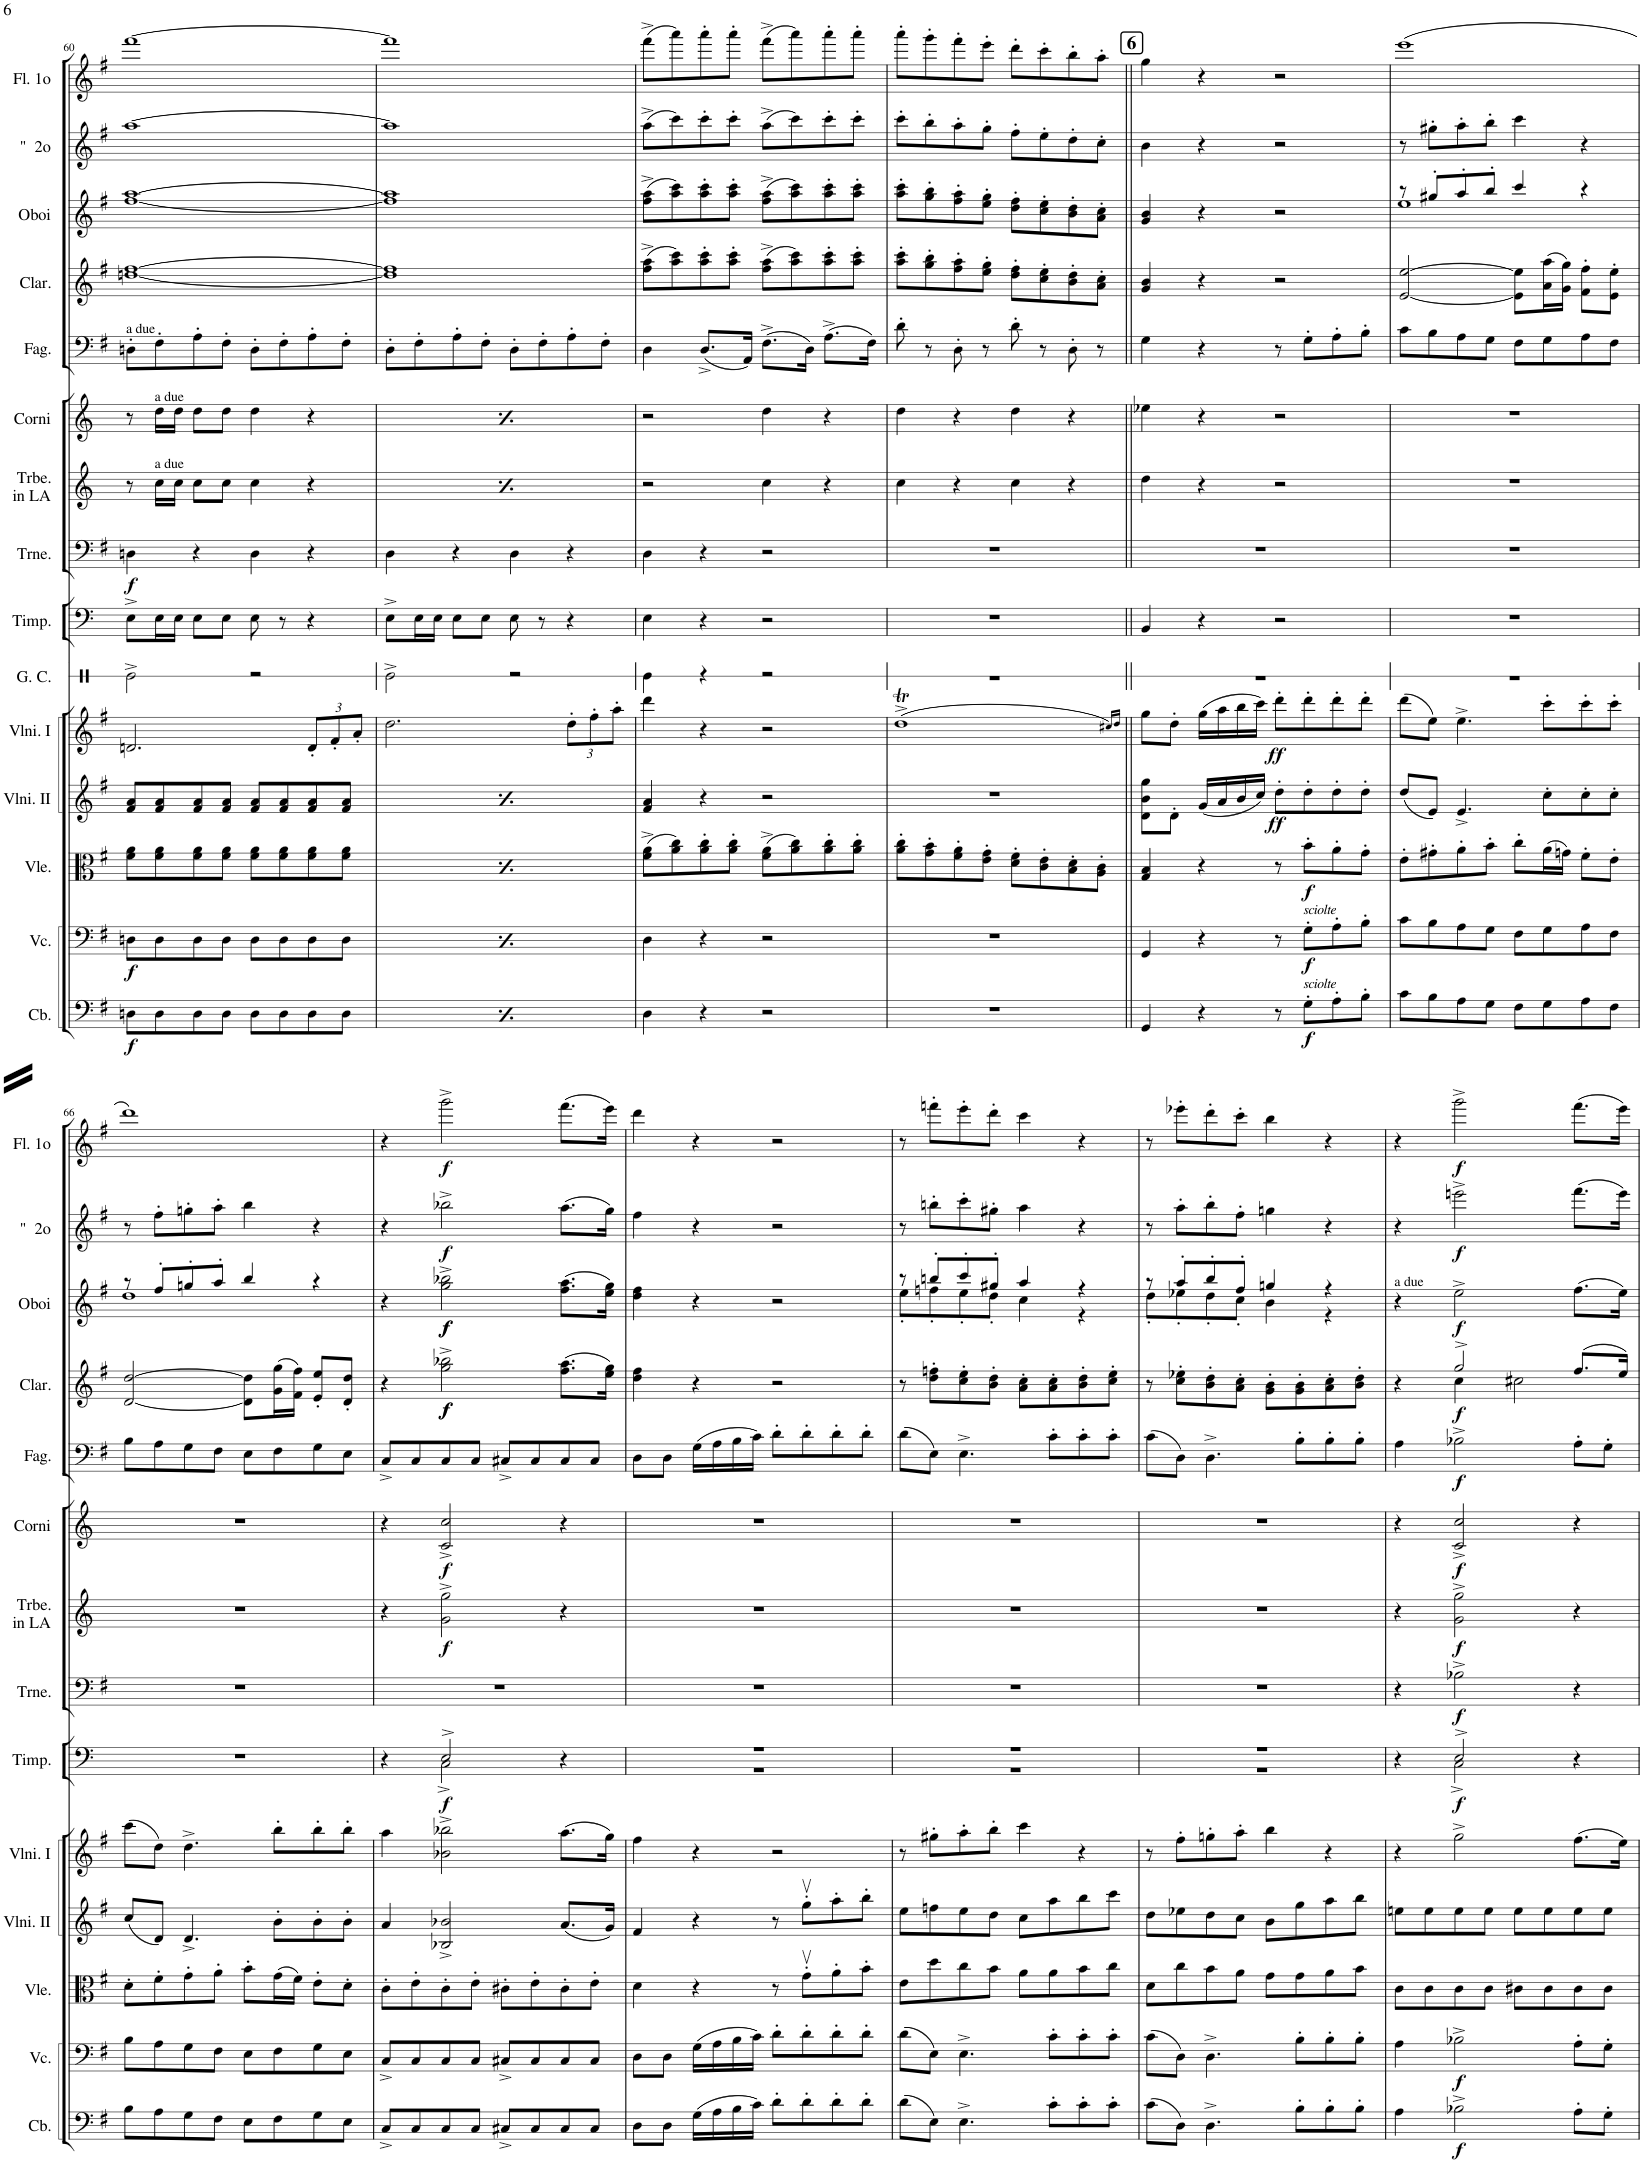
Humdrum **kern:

**kern	**dynam	**kern	**dynam	**kern	**dynam	**kern	**dynam	**kern	**dynam	**kern	**dynam	**kern	**dynam	**kern	**dynam	**kern	**dynam	**kern	**dynam	**kern	**dynam	**kern	**dynam	**kern	**dynam	**kern	**dynam
*part14	*part14	*part13	*part13	*part12	*part12	*part11	*part11	*part10	*part10	*part9	*part9	*part8	*part8	*part7	*part7	*part6	*part6	*part5	*part5	*part4	*part4	*part3	*part3	*part2	*part2	*part1	*part1
*staff14	*staff14	*staff13	*staff13	*staff12	*staff12	*staff11	*staff11	*staff10	*staff10	*staff9	*staff9	*staff8	*staff8	*staff7	*staff7	*staff6	*staff6	*staff5	*staff5	*staff4	*staff4	*staff3	*staff3	*staff2	*staff2	*staff1	*staff1
*I"CONTRABASSI	*	*I"VIOLONCELLI	*	*I"VIOLE	*	*I"VIOLINI 2	*	*I"VIOLINI 1	*	*I"TIMPANI in MI ♮	*	*I"TROMBONE	*	*I"TROMBE in LA	*	*I"CORNO 1o e 2o in MI ♮	*	*I"FAGOTTI	*	*I"CLARINETTI in DO	*	*I"OBOI	*	*I"&quot;          2o	*	*I"FLAUTO 1o	*
*I'Cb.	*	*I'Vc.	*	*I'Vle.	*	*	*	*	*	*I'Timp.	*	*I'Trne.	*	*I'Trbe. in LA	*	*I'Corni	*	*I'Fag.	*	*I'Clar.	*	*I'Oboi	*	*I'&quot;  2o	*	*I'Fl. 1o	*
!!LO:PB:g=z
*clefF4	*	*clefF4	*	*clefC3	*	*clefG2	*	*clefG2	*	*clefF4	*	*clefF4	*	*clefG2	*	*clefG2	*	*clefF4	*	*clefG2	*	*clefG2	*	*clefG2	*	*clefG2	*
*Trd7c12	*	*	*	*	*	*	*	*	*	*	*	*	*	*Trd2c3	*	*Trd5c8	*	*	*	*Trd1c2	*	*	*	*	*	*	*
*k[f#]	*	*k[f#]	*	*k[f#]	*	*k[f#]	*	*k[f#]	*	*k[]	*	*k[f#]	*	*k[]	*	*k[]	*	*k[f#]	*	*k[f#]	*	*k[f#]	*	*k[f#]	*	*k[f#]	*
*M4/4	*	*M4/4	*	*M4/4	*	*M4/4	*	*M4/4	*	*M4/4	*	*M4/4	*	*M4/4	*	*M4/4	*	*M4/4	*	*M4/4	*	*M4/4	*	*M4/4	*	*M4/4	*
*met(c)	*	*met(c)	*	*met(c)	*	*met(c)	*	*met(c)	*	*met(c)	*	*met(c)	*	*met(c)	*	*met(c)	*	*met(c)	*	*met(c)	*	*met(c)	*	*met(c)	*	*met(c)	*
=60	=60	=60	=60	=60	=60	=60	=60	=60	=60	=60	=60	=60	=60	=60	=60	=60	=60	=60	=60	=60	=60	=60	=60	=60	=60	=60	=60
!	!	!	!	!	!	!	!	!	!	!	!	!	!	!	!	!	!	!LO:TX:a:t=a due	!	!	!	!	!	!	!	!	!
!	!LO:DY:b	!	!LO:DY:b	!	!	!	!	!	!	!	!	!	!LO:DY:b	!	!	!	!	!	!	!	!	!	!	!	!	!	!
8Dn\L	f	8Dn\L	f	8f#\ 8a\L	.	8f#/ 8a/L	.	2.dn/	.	8E^\L	.	4Dn\	f	8r	.	8r	.	8Dn'\L	.	[1ddn [1ff#	.	[1ff# [1aa	.	[1aa	.	[1fff#	.
!	!	!	!	!	!	!	!	!	!	!	!	!	!	!	!	!LO:TX:a:t=a due	!	!	!	!	!	!	!	!	!	!	!
!	!	!	!	!	!	!	!	!	!	!	!	!	!	!LO:TX:a:t=a due	!	!	!	!	!	!	!	!	!	!	!	!	!
8D\	.	8D\	.	8f#\ 8a\	.	8f#/ 8a/	.	.	.	16E\L	.	.	.	16cc\LL	.	16dd\LL	.	8F#'\	.	.	.	.	.	.	.	.	.
.	.	.	.	.	.	.	.	.	.	16E\JJ	.	.	.	16cc\JJ	.	16dd\JJ	.	.	.	.	.	.	.	.	.	.	.
8D\	.	8D\	.	8f#\ 8a\	.	8f#/ 8a/	.	.	.	8E\L	.	4r	.	8cc\L	.	8dd\L	.	8A'\	.	.	.	.	.	.	.	.	.
8D\J	.	8D\J	.	8f#\ 8a\J	.	8f#/ 8a/J	.	.	.	8E\J	.	.	.	8cc\J	.	8dd\J	.	8F#'\J	.	.	.	.	.	.	.	.	.
8D\L	.	8D\L	.	8f#\ 8a\L	.	8f#/ 8a/L	.	.	.	8E\	.	4D\	.	4cc\	.	4dd\	.	8D'\L	.	.	.	.	.	.	.	.	.
8D\	.	8D\	.	8f#\ 8a\	.	8f#/ 8a/	.	.	.	8r	.	.	.	.	.	.	.	8F#'\	.	.	.	.	.	.	.	.	.
*	*	*	*	*	*	*	*	*Xbrackettup	*	*	*	*	*	*	*	*	*	*	*	*	*	*	*	*	*	*	*
8D\	.	8D\	.	8f#\ 8a\	.	8f#/ 8a/	.	12d'/L	.	4r	.	4r	.	4r	.	4r	.	8A'\	.	.	.	.	.	.	.	.	.
.	.	.	.	.	.	.	.	12f#'/	.	.	.	.	.	.	.	.	.	.	.	.	.	.	.	.	.	.	.
8D\J	.	8D\J	.	8f#\ 8a\J	.	8f#/ 8a/J	.	.	.	.	.	.	.	.	.	.	.	8F#'\J	.	.	.	.	.	.	.	.	.
.	.	.	.	.	.	.	.	12a'/J	.	.	.	.	.	.	.	.	.	.	.	.	.	.	.	.	.	.	.
=61	=61	=61	=61	=61	=61	=61	=61	=61	=61	=61	=61	=61	=61	=61	=61	=61	=61	=61	=61	=61	=61	=61	=61	=61	=61	=61	=61
!	!LO:DY:b	!	!LO:DY:b	!	!	!	!	!	!	!	!	!	!	!	!	!	!	!	!	!	!	!	!	!	!	!	!
8Dn\L	f	8Dn\L	f	8f#\ 8a\L	.	8f#/ 8a/L	.	2.dd\	.	8E^\L	.	4D\	.	8r	.	8r	.	8D'\L	.	1dd] 1ff#]	.	1ff#] 1aa]	.	1aa]	.	1fff#]	.
!	!	!	!	!	!	!	!	!	!	!	!	!	!	!	!	!LO:TX:a:t=a due	!	!	!	!	!	!	!	!	!	!	!
!	!	!	!	!	!	!	!	!	!	!	!	!	!	!LO:TX:a:t=a due	!	!	!	!	!	!	!	!	!	!	!	!	!
8D\	.	8D\	.	8f#\ 8a\	.	8f#/ 8a/	.	.	.	16E\L	.	.	.	16cc\LL	.	16dd\LL	.	8F#'\	.	.	.	.	.	.	.	.	.
.	.	.	.	.	.	.	.	.	.	16E\JJ	.	.	.	16cc\JJ	.	16dd\JJ	.	.	.	.	.	.	.	.	.	.	.
8D\	.	8D\	.	8f#\ 8a\	.	8f#/ 8a/	.	.	.	8E\L	.	4r	.	8cc\L	.	8dd\L	.	8A'\	.	.	.	.	.	.	.	.	.
8D\J	.	8D\J	.	8f#\ 8a\J	.	8f#/ 8a/J	.	.	.	8E\J	.	.	.	8cc\J	.	8dd\J	.	8F#'\J	.	.	.	.	.	.	.	.	.
8D\L	.	8D\L	.	8f#\ 8a\L	.	8f#/ 8a/L	.	.	.	8E\	.	4D\	.	4cc\	.	4dd\	.	8D'\L	.	.	.	.	.	.	.	.	.
8D\	.	8D\	.	8f#\ 8a\	.	8f#/ 8a/	.	.	.	8r	.	.	.	.	.	.	.	8F#'\	.	.	.	.	.	.	.	.	.
8D\	.	8D\	.	8f#\ 8a\	.	8f#/ 8a/	.	12dd'\L	.	4r	.	4r	.	4r	.	4r	.	8A'\	.	.	.	.	.	.	.	.	.
.	.	.	.	.	.	.	.	12ff#'\	.	.	.	.	.	.	.	.	.	.	.	.	.	.	.	.	.	.	.
8D\J	.	8D\J	.	8f#\ 8a\J	.	8f#/ 8a/J	.	.	.	.	.	.	.	.	.	.	.	8F#'\J	.	.	.	.	.	.	.	.	.
.	.	.	.	.	.	.	.	12aa'\J	.	.	.	.	.	.	.	.	.	.	.	.	.	.	.	.	.	.	.
=62	=62	=62	=62	=62	=62	=62	=62	=62	=62	=62	=62	=62	=62	=62	=62	=62	=62	=62	=62	=62	=62	=62	=62	=62	=62	=62	=62
4D\	.	4D\	.	(8f#\^ 8a\^L	.	4f#/ 4a/	.	4ddd\	.	4E\	.	4D\	.	2r	.	2r	.	4D\	.	(8ff#\^ 8aa\^L	.	(8ff#\^ 8aa\^L	.	(8aa^\L	.	(8fff#^\L	.
.	.	.	.	8a\ 8cc\)	.	.	.	.	.	.	.	.	.	.	.	.	.	.	.	8aa\ 8ccc\)	.	8aa\ 8ccc\)	.	8ccc\)	.	8aaa\)	.
4r	.	4r	.	8a\' 8cc\'	.	4r	.	4r	.	4r	.	4r	.	.	.	.	.	(8.D^/L	.	8aa\' 8ccc\'	.	8aa\' 8ccc\'	.	8ccc'\	.	8aaa'\	.
.	.	.	.	8a\' 8cc\'J	.	.	.	.	.	.	.	.	.	.	.	.	.	.	.	8aa\' 8ccc\'J	.	8aa\' 8ccc\'J	.	8ccc'\J	.	8aaa'\J	.
.	.	.	.	.	.	.	.	.	.	.	.	.	.	.	.	.	.	16AA/Jk)	.	.	.	.	.	.	.	.	.
2r	.	2r	.	(8f#\^ 8a\^L	.	2r	.	2r	.	2r	.	2r	.	4cc\	.	4dd\	.	(8.F#^\L	.	(8ff#\^ 8aa\^L	.	(8ff#\^ 8aa\^L	.	(8aa^\L	.	(8fff#^\L	.
.	.	.	.	8a\ 8cc\)	.	.	.	.	.	.	.	.	.	.	.	.	.	.	.	8aa\ 8ccc\)	.	8aa\ 8ccc\)	.	8ccc\)	.	8aaa\)	.
.	.	.	.	.	.	.	.	.	.	.	.	.	.	.	.	.	.	16D\Jk)	.	.	.	.	.	.	.	.	.
.	.	.	.	8a\' 8cc\'	.	.	.	.	.	.	.	.	.	4r	.	4r	.	(8.A^\L	.	8aa\' 8ccc\'	.	8aa\' 8ccc\'	.	8ccc'\	.	8aaa'\	.
.	.	.	.	8a\' 8cc\'J	.	.	.	.	.	.	.	.	.	.	.	.	.	.	.	8aa\' 8ccc\'J	.	8aa\' 8ccc\'J	.	8ccc'\J	.	8aaa'\J	.
.	.	.	.	.	.	.	.	.	.	.	.	.	.	.	.	.	.	16F#\Jk)	.	.	.	.	.	.	.	.	.
=63	=63	=63	=63	=63	=63	=63	=63	=63	=63	=63	=63	=63	=63	=63	=63	=63	=63	=63	=63	=63	=63	=63	=63	=63	=63	=63	=63
1r	.	1r	.	8a\' 8cc\'L	.	1r	.	(1ddT^	.	1r	.	1r	.	4cc\	.	4dd\	.	8d'\	.	8aa\' 8ccc\'L	.	8aa\' 8ccc\'L	.	8ccc'\L	.	8aaa'\L	.
.	.	.	.	8g\' 8b\'	.	.	.	.	.	.	.	.	.	.	.	.	.	8r	.	8gg\' 8bb\'	.	8gg\' 8bb\'	.	8bb'\	.	8ggg'\	.
.	.	.	.	8f#\' 8a\'	.	.	.	.	.	.	.	.	.	4r	.	4r	.	8D'\	.	8ff#\' 8aa\'	.	8ff#\' 8aa\'	.	8aa'\	.	8fff#'\	.
.	.	.	.	8e\' 8g\'J	.	.	.	.	.	.	.	.	.	.	.	.	.	8r	.	8ee\' 8gg\'J	.	8ee\' 8gg\'J	.	8gg'\J	.	8eee'\J	.
.	.	.	.	8d\' 8f#\'L	.	.	.	.	.	.	.	.	.	4cc\	.	4dd\	.	8d'\	.	8dd\' 8ff#\'L	.	8dd\' 8ff#\'L	.	8ff#'\L	.	8ddd'\L	.
.	.	.	.	8c\' 8e\'	.	.	.	.	.	.	.	.	.	.	.	.	.	8r	.	8cc\' 8ee\'	.	8cc\' 8ee\'	.	8ee'\	.	8ccc'\	.
.	.	.	.	8B\' 8d\'	.	.	.	.	.	.	.	.	.	4r	.	4r	.	8D'\	.	8b\' 8dd\'	.	8b\' 8dd\'	.	8dd'\	.	8bb'\	.
.	.	.	.	8A\' 8c\'J	.	.	.	.	.	.	.	.	.	.	.	.	.	8r	.	8a\' 8cc\'J	.	8a\' 8cc\'J	.	8cc'\J	.	8aa'\J	.
.	.	.	.	.	.	.	.	16qcc#X/LL)	.	.	.	.	.	.	.	.	.	.	.	.	.	.	.	.	.	.	.
.	.	.	.	.	.	.	.	16qdd/JJ	.	.	.	.	.	.	.	.	.	.	.	.	.	.	.	.	.	.	.
!!LO:REH:place=s1:a:B:cj:fs=14:t=6
=64||	=64||	=64||	=64||	=64||	=64||	=64||	=64||	=64||	=64||	=64||	=64||	=64||	=64||	=64||	=64||	=64||	=64||	=64||	=64||	=64||	=64||	=64||	=64||	=64||	=64||	=64||	=64||
4GG/	.	4GG/	.	4G/ 4B/	.	8d\ 8b\ 8gg\L	.	8gg\L	.	4BB/	.	1r	.	4dd\	.	4ee-X\	.	4G\	.	4g/ 4b/	.	4g/ 4b/	.	4b\	.	4gg\	.
.	.	.	.	.	.	8d'\J	.	8dd'\J	.	.	.	.	.	.	.	.	.	.	.	.	.	.	.	.	.	.	.
4r	.	4r	.	4r	.	(16g/LL	.	(16gg\LL	.	4r	.	.	.	4r	.	4r	.	4r	.	4r	.	4r	.	4r	.	4r	.
.	.	.	.	.	.	16a/	.	16aa\	.	.	.	.	.	.	.	.	.	.	.	.	.	.	.	.	.	.	.
.	.	.	.	.	.	16b/	.	16bb\	.	.	.	.	.	.	.	.	.	.	.	.	.	.	.	.	.	.	.
.	.	.	.	.	.	16cc/JJ)	.	16ccc\JJ)	.	.	.	.	.	.	.	.	.	.	.	.	.	.	.	.	.	.	.
!	!	!	!	!	!	!	!LO:DY:b	!	!LO:DY:b	!	!	!	!	!	!	!	!	!	!	!	!	!	!	!	!	!	!
8r	.	8r	.	8r	.	8dd'\L	ff	8ddd'\L	ff	2r	.	.	.	2r	.	2r	.	8r	.	2r	.	2r	.	2r	.	2r	.
!	!	!LO:TX:a:i:t=sciolte	!	!	!	!	!	!	!	!	!	!	!	!	!	!	!	!	!	!	!	!	!	!	!	!	!
!LO:TX:a:i:t=sciolte	!	!	!	!	!	!	!	!	!	!	!	!	!	!	!	!	!	!	!	!	!	!	!	!	!	!	!
!	!LO:DY:b	!	!LO:DY:b	!	!LO:DY:b	!	!	!	!	!	!	!	!	!	!	!	!	!	!	!	!	!	!	!	!	!	!
8G'\L	f	8G'\L	f	8b'\L	f	8dd'\	.	8ddd'\	.	.	.	.	.	.	.	.	.	8G'\L	.	.	.	.	.	.	.	.	.
8A'\	.	8A'\	.	8a'\	.	8dd'\	.	8ddd'\	.	.	.	.	.	.	.	.	.	8A'\	.	.	.	.	.	.	.	.	.
8B'\J	.	8B'\J	.	8g'\J	.	8dd'\J	.	8ddd'\J	.	.	.	.	.	.	.	.	.	8B'\J	.	.	.	.	.	.	.	.	.
=65	=65	=65	=65	=65	=65	=65	=65	=65	=65	=65	=65	=65	=65	=65	=65	=65	=65	=65	=65	=65	=65	=65	=65	=65	=65	=65	=65
*	*	*	*	*	*	*	*	*	*	*	*	*	*	*	*	*	*	*	*	*	*	*^	*	*	*	*	*
8c\L	.	8c\L	.	8e'\L	.	(8dd/L	.	(8ddd\L	.	1r	.	1r	.	1r	.	1r	.	8c\L	.	[2e/ [2ee/	.	8r	1ee	.	8r	.	(1eee	.
8B\	.	8B\	.	8g#X'\	.	8e/J)	.	8ee\J)	.	.	.	.	.	.	.	.	.	8B\	.	.	.	8gg#X'/L	.	.	8gg#X'\L	.	.	.
8A\	.	8A\	.	8a'\	.	4.e^/	.	4.ee^\	.	.	.	.	.	.	.	.	.	8A\	.	.	.	8aa'/	.	.	8aa'\	.	.	.
8G\J	.	8G\J	.	8b'\J	.	.	.	.	.	.	.	.	.	.	.	.	.	8G\J	.	.	.	8bb'/J	.	.	8bb'\J	.	.	.
8F#\L	.	8F#\L	.	8cc'\L	.	.	.	.	.	.	.	.	.	.	.	.	.	8F#\L	.	8e\] 8ee\]L	.	4ccc/	.	.	4ccc\	.	.	.
8G\	.	8G\	.	(16a\L	.	8cc'\L	.	8ccc'\L	.	.	.	.	.	.	.	.	.	8G\	.	(16a\ 16aa\L	.	.	.	.	.	.	.	.
.	.	.	.	16gn\JJ)	.	.	.	.	.	.	.	.	.	.	.	.	.	.	.	16g\ 16gg\JJ)	.	.	.	.	.	.	.	.
8A\	.	8A\	.	8f#'\L	.	8cc'\	.	8ccc'\	.	.	.	.	.	.	.	.	.	8A\	.	8f#\' 8ff#\'L	.	4r	.	.	4r	.	.	.
8F#\J	.	8F#\J	.	8e'\J	.	8cc'\J	.	8ccc'\J	.	.	.	.	.	.	.	.	.	8F#\J	.	8e\' 8ee\'J	.	.	.	.	.	.	.	.
!!LO:LB:g=z
=66	=66	=66	=66	=66	=66	=66	=66	=66	=66	=66	=66	=66	=66	=66	=66	=66	=66	=66	=66	=66	=66	=66	=66	=66	=66	=66	=66	=66
8B\L	.	8B\L	.	8d'\L	.	(8cc/L	.	(8ccc\L	.	1r	.	1r	.	1r	.	1r	.	8B\L	.	[2d/ [2dd/	.	8r	1dd	.	8r	.	1ddd)	.
8A\	.	8A\	.	8f#'\	.	8d/J)	.	8dd\J)	.	.	.	.	.	.	.	.	.	8A\	.	.	.	8ff#'/L	.	.	8ff#'\L	.	.	.
8G\	.	8G\	.	8g'\	.	4.d^/	.	4.dd^\	.	.	.	.	.	.	.	.	.	8G\	.	.	.	8ggn'/	.	.	8ggn'\	.	.	.
8F#\J	.	8F#\J	.	8a'\J	.	.	.	.	.	.	.	.	.	.	.	.	.	8F#\J	.	.	.	8aa'/J	.	.	8aa'\J	.	.	.
8E\L	.	8E\L	.	8b'\L	.	.	.	.	.	.	.	.	.	.	.	.	.	8E\L	.	8d\] 8dd\]L	.	4bb/	.	.	4bb\	.	.	.
8F#\	.	8F#\	.	(16g\L	.	8b'\L	.	8bb'\L	.	.	.	.	.	.	.	.	.	8F#\	.	(16g\ 16gg\L	.	.	.	.	.	.	.	.
.	.	.	.	16f#\JJ)	.	.	.	.	.	.	.	.	.	.	.	.	.	.	.	16f#\ 16ff#\JJ)	.	.	.	.	.	.	.	.
8G\	.	8G\	.	8e'\L	.	8b'\	.	8bb'\	.	.	.	.	.	.	.	.	.	8G\	.	8e/' 8ee/'L	.	4r	.	.	4r	.	.	.
8E\J	.	8E\J	.	8d'\J	.	8b'\J	.	8bb'\J	.	.	.	.	.	.	.	.	.	8E\J	.	8d/' 8dd/'J	.	.	.	.	.	.	.	.
*	*	*	*	*	*	*	*	*	*	*	*	*	*	*	*	*	*	*	*	*	*	*v	*v	*	*	*	*	*
=67	=67	=67	=67	=67	=67	=67	=67	=67	=67	=67	=67	=67	=67	=67	=67	=67	=67	=67	=67	=67	=67	=67	=67	=67	=67	=67	=67
*	*	*	*	*	*	*	*	*	*	*^	*	*	*	*	*	*	*	*	*	*	*	*	*	*	*	*	*
8C^/L	.	8C^/L	.	8c'\L	.	4a/	.	4aa\	.	4r	4ryy	.	1r	.	4r	.	4r	.	8C^/L	.	4r	.	4r	.	4r	.	4r	.
8C/	.	8C/	.	8e'\	.	.	.	.	.	.	.	.	.	.	.	.	.	.	8C/	.	.	.	.	.	.	.	.	.
!	!	!	!	!	!	!	!	!	!	!	!	!LO:DY:b	!	!	!	!LO:DY:b	!	!LO:DY:b	!	!	!	!LO:DY:b	!	!	!	!	!	!
!	!	!	!	!	!	!	!	!	!	!	!	!	!	!	!	!	!	!	!	!	!	!LO:DY:n=1:b	!	!LO:DY:b	!	!	!	!
!	!	!	!	!	!	!	!	!	!	!	!	!	!	!	!	!	!	!	!	!	!	!	!	!LO:DY:n=1:b	!	!LO:DY:b	!	!LO:DY:b
8C/	.	8C/	.	8c'\	.	2B-X/^ 2b-X/^	.	2b-X\^ 2bb-X\^	.	2E^/	2C^\	f	.	.	2g\^ 2gg\^	f	2c/^ 2cc/^	f	8C/	.	2gg\^ 2bb-X\^	f f	2gg\^ 2bb-X\^	f f	2bb-X^\	f	2ggg^\	f
8C/J	.	8C/J	.	8e'\J	.	.	.	.	.	.	.	.	.	.	.	.	.	.	8C/J	.	.	.	.	.	.	.	.	.
8C#X^/L	.	8C#X^/L	.	8c#X'\L	.	.	.	.	.	.	.	.	.	.	.	.	.	.	8C#X^/L	.	.	.	.	.	.	.	.	.
8C#/	.	8C#/	.	8e'\	.	.	.	.	.	.	.	.	.	.	.	.	.	.	8C#/	.	.	.	.	.	.	.	.	.
8C#/	.	8C#/	.	8c#'\	.	(8.a/L	.	(8.aa\L	.	4r	4ryy	.	.	.	4r	.	4r	.	8C#/	.	(8.ff#\ 8.aa\L	.	(8.ff#\ 8.aa\L	.	(8.aa\L	.	(8.fff#\L	.
8C#/J	.	8C#/J	.	8e'\J	.	.	.	.	.	.	.	.	.	.	.	.	.	.	8C#/J	.	.	.	.	.	.	.	.	.
.	.	.	.	.	.	16g/Jk)	.	16gg\Jk)	.	.	.	.	.	.	.	.	.	.	.	.	16ee\ 16gg\Jk)	.	16ee\ 16gg\Jk)	.	16gg\Jk)	.	16eee\Jk)	.
=68	=68	=68	=68	=68	=68	=68	=68	=68	=68	=68	=68	=68	=68	=68	=68	=68	=68	=68	=68	=68	=68	=68	=68	=68	=68	=68	=68	=68
8D\L	.	8D\L	.	4d\	.	4f#/	.	4ff#\	.	1r	1r	.	1r	.	1r	.	1r	.	8D\L	.	4dd\ 4ff#\	.	4dd\ 4ff#\	.	4ff#\	.	4ddd\	.
8D\J	.	8D\J	.	.	.	.	.	.	.	.	.	.	.	.	.	.	.	.	8D\J	.	.	.	.	.	.	.	.	.
(16G\LL	.	(16G\LL	.	4r	.	4r	.	4r	.	.	.	.	.	.	.	.	.	.	(16G\LL	.	4r	.	4r	.	4r	.	4r	.
16A\	.	16A\	.	.	.	.	.	.	.	.	.	.	.	.	.	.	.	.	16A\	.	.	.	.	.	.	.	.	.
16B\	.	16B\	.	.	.	.	.	.	.	.	.	.	.	.	.	.	.	.	16B\	.	.	.	.	.	.	.	.	.
16c\JJ)	.	16c\JJ)	.	.	.	.	.	.	.	.	.	.	.	.	.	.	.	.	16c\JJ)	.	.	.	.	.	.	.	.	.
8d'\L	.	8d'\L	.	8r	.	8r	.	2r	.	.	.	.	.	.	.	.	.	.	8d'\L	.	2r	.	2r	.	2r	.	2r	.
8d'\	.	8d'\	.	8gv'\L	.	8ggv'\L	.	.	.	.	.	.	.	.	.	.	.	.	8d'\	.	.	.	.	.	.	.	.	.
8d'\	.	8d'\	.	8a'\	.	8aa'\	.	.	.	.	.	.	.	.	.	.	.	.	8d'\	.	.	.	.	.	.	.	.	.
8d'\J	.	8d'\J	.	8b'\J	.	8bb'\J	.	.	.	.	.	.	.	.	.	.	.	.	8d'\J	.	.	.	.	.	.	.	.	.
=69	=69	=69	=69	=69	=69	=69	=69	=69	=69	=69	=69	=69	=69	=69	=69	=69	=69	=69	=69	=69	=69	=69	=69	=69	=69	=69	=69	=69
*	*	*	*	*	*	*	*	*	*	*	*	*	*	*	*	*	*	*	*	*	*	*	*^	*	*	*	*	*
(8d\L	.	(8d\L	.	8e\L	.	8ee\L	.	8r	.	1r	1r	.	1r	.	1r	.	1r	.	(8d\L	.	8r	.	8r	8ee'\L	.	8r	.	8r	.
8E\J)	.	8E\J)	.	8dd\	.	8ffn\	.	8gg#X'\L	.	.	.	.	.	.	.	.	.	.	8E\J)	.	8dd\' 8ffn\'L	.	8bbn'/L	8ffn'\	.	8bbn'\L	.	8fffn'\L	.
4.E^\	.	4.E^\	.	8cc\	.	8ee\	.	8aa'\	.	.	.	.	.	.	.	.	.	.	4.E^\	.	8cc\' 8ee\'	.	8ccc'/	8ee'\	.	8ccc'\	.	8eee'\	.
.	.	.	.	8b\J	.	8dd\J	.	8bb'\J	.	.	.	.	.	.	.	.	.	.	.	.	8b\' 8dd\'J	.	8gg#X'/J	8dd'\J	.	8gg#X'\J	.	8ddd'\J	.
.	.	.	.	8a\L	.	8cc\L	.	4ccc\	.	.	.	.	.	.	.	.	.	.	.	.	8a\' 8cc\'L	.	4aa/	4cc\	.	4aa\	.	4ccc\	.
8c'\L	.	8c'\L	.	8a\	.	8aa\	.	.	.	.	.	.	.	.	.	.	.	.	8c'\L	.	8a\' 8cc\'	.	.	.	.	.	.	.	.
8c'\	.	8c'\	.	8b\	.	8bb\	.	4r	.	.	.	.	.	.	.	.	.	.	8c'\	.	8b\' 8dd\'	.	4r	4r	.	4r	.	4r	.
8c'\J	.	8c'\J	.	8cc\J	.	8ccc\J	.	.	.	.	.	.	.	.	.	.	.	.	8c'\J	.	8cc\' 8ee\'J	.	.	.	.	.	.	.	.
=70	=70	=70	=70	=70	=70	=70	=70	=70	=70	=70	=70	=70	=70	=70	=70	=70	=70	=70	=70	=70	=70	=70	=70	=70	=70	=70	=70	=70	=70
(8c\L	.	(8c\L	.	8d\L	.	8dd\L	.	8r	.	1r	1r	.	1r	.	1r	.	1r	.	(8c\L	.	8r	.	8r	8dd'\L	.	8r	.	8r	.
8D\J)	.	8D\J)	.	8cc\	.	8ee-X\	.	8ff#'\L	.	.	.	.	.	.	.	.	.	.	8D\J)	.	8cc\' 8ee-X\'L	.	8aa'/L	8ee-X'\	.	8aa'\L	.	8eee-X'\L	.
4.D^\	.	4.D^\	.	8b\	.	8dd\	.	8ggn'\	.	.	.	.	.	.	.	.	.	.	4.D^\	.	8b\' 8dd\'	.	8bb'/	8dd'\	.	8bb'\	.	8ddd'\	.
.	.	.	.	8a\J	.	8cc\J	.	8aa'\J	.	.	.	.	.	.	.	.	.	.	.	.	8a\' 8cc\'J	.	8ff#'/J	8cc'\J	.	8ff#'\J	.	8ccc'\J	.
.	.	.	.	8g\L	.	8b\L	.	4bb\	.	.	.	.	.	.	.	.	.	.	.	.	8g\' 8b\'L	.	4ggn/	4b\	.	4ggn\	.	4bb\	.
8B'\L	.	8B'\L	.	8g\	.	8gg\	.	.	.	.	.	.	.	.	.	.	.	.	8B'\L	.	8g\' 8b\'	.	.	.	.	.	.	.	.
8B'\	.	8B'\	.	8a\	.	8aa\	.	4r	.	.	.	.	.	.	.	.	.	.	8B'\	.	8a\' 8cc\'	.	4r	4r	.	4r	.	4r	.
8B'\J	.	8B'\J	.	8b\J	.	8bb\J	.	.	.	.	.	.	.	.	.	.	.	.	8B'\J	.	8b\' 8dd\'J	.	.	.	.	.	.	.	.
*	*	*	*	*	*	*	*	*	*	*	*	*	*	*	*	*	*	*	*	*	*	*	*v	*v	*	*	*	*	*
=71	=71	=71	=71	=71	=71	=71	=71	=71	=71	=71	=71	=71	=71	=71	=71	=71	=71	=71	=71	=71	=71	=71	=71	=71	=71	=71	=71	=71
*	*	*	*	*	*	*	*	*	*	*	*	*	*	*	*	*	*	*	*	*	*^	*	*	*	*	*	*	*
!	!	!	!	!	!	!	!	!	!	!	!	!	!	!	!	!	!	!	!	!	!	!	!	!LO:TX:a:t=a due	!	!	!	!	!
4A\	.	4A\	.	8c\L	.	8een\L	.	4r	.	4r	4ryy	.	4r	.	4r	.	4r	.	4A\	.	4r	4ryy	.	4r	.	4r	.	4r	.
.	.	.	.	8c\	.	8ee\	.	.	.	.	.	.	.	.	.	.	.	.	.	.	.	.	.	.	.	.	.	.	.
!	!LO:DY:b	!	!LO:DY:b	!	!	!	!	!	!	!	!	!LO:DY:b	!	!LO:DY:b	!	!LO:DY:b	!	!LO:DY:b	!	!LO:DY:b	!	!	!LO:DY:b	!	!LO:DY:b	!	!LO:DY:b	!	!LO:DY:b
2B-X^\	f	2B-X^\	f	8c\	.	8ee\	.	2gg^\	.	2E^/	2C^\	f	2B-X^\	f	2g\^ 2gg\^	f	2c/^ 2cc/^	f	2B-X^\	f	2gg^/	4cc\	f	2ee^\	f	2eeen^\	f	2ggg^\	f
.	.	.	.	8c\J	.	8ee\J	.	.	.	.	.	.	.	.	.	.	.	.	.	.	.	.	.	.	.	.	.	.	.
.	.	.	.	8c#X\L	.	8ee\L	.	.	.	.	.	.	.	.	.	.	.	.	.	.	.	2cc#X\	.	.	.	.	.	.	.
.	.	.	.	8c#\	.	8ee\	.	.	.	.	.	.	.	.	.	.	.	.	.	.	.	.	.	.	.	.	.	.	.
8A'\L	.	8A'\L	.	8c#\	.	8ee\	.	(8.ff#\L	.	4r	4ryy	.	4r	.	4r	.	4r	.	8A'\L	.	(8.ff#/L	.	.	(8.ff#\L	.	(8.fff#\L	.	(8.fff#\L	.
8G'\J	.	8G'\J	.	8c#\J	.	8ee\J	.	.	.	.	.	.	.	.	.	.	.	.	8G'\J	.	.	.	.	.	.	.	.	.	.
.	.	.	.	.	.	.	.	16ee\Jk)	.	.	.	.	.	.	.	.	.	.	.	.	16ee/Jk)	.	.	16ee\Jk)	.	16eee\Jk)	.	16eee\Jk)	.
*	*	*	*	*	*	*	*	*	*	*v	*v	*	*	*	*	*	*	*	*	*	*v	*v	*	*	*	*	*	*	*
=	=	=	=	=	=	=	=	=	=	=	=	=	=	=	=	=	=	=	=	=	=	=	=	=	=	=	=
*-	*-	*-	*-	*-	*-	*-	*-	*-	*-	*-	*-	*-	*-	*-	*-	*-	*-	*-	*-	*-	*-	*-	*-	*-	*-	*-	*-
